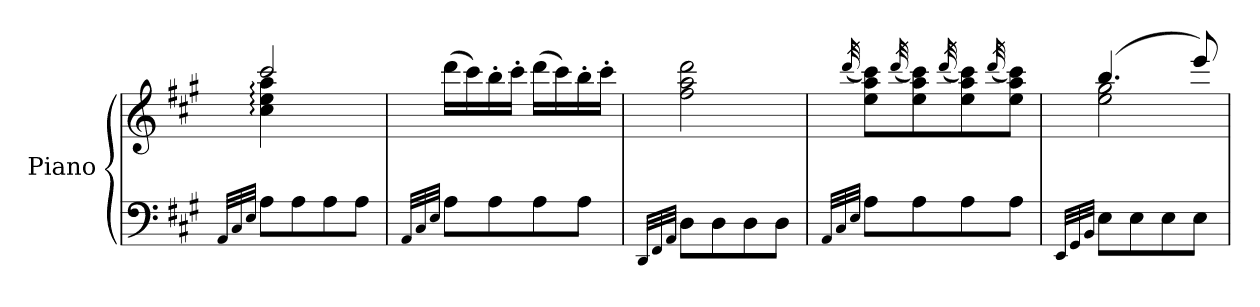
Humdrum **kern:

**kern	**kern
*part1	*part1
*staff2	*staff1
*I"Piano	*
*I'Pno	*
*clefF4	*clefG2
*k[f#c#g#]	*k[f#c#g#]
*A:	*A:
=1	=1
32qAA/LLL	.
32qC#/	.
32qE/JJJ	.
*	*^
8A\L	2ccc#/	4cc#\: 4ee\: 4aa\:
8A\	.	.
8A\	.	4ryy
8A\J	.	.
*	*v	*v
=2	=2
32qAA/LLL	.
32qC#/	.
32qE/JJJ	.
8A\L	(>16ddd\LL
.	16ccc#\)
8A\	16bb'>\
.	16ccc#'>\JJ
8A\	(>16ddd\LL
.	16ccc#\)
8A\J	16bb'>\
.	16ccc#'>\JJ
=3	=3
32qDD/LLL	.
32qFF#/	.
32qAA/JJJ	.
8D\L	2ff#\ 2aa\ 2ddd\
8D\	.
8D\	.
8D\J	.
=4	=4
32qAA/LLL	.
32qC#/	.
32qE/JJJ	(<32qddd/
8A\L	8ee\ 8aa\ 8ccc#\L)
.	(<32qddd/
8A\	8ee\ 8aa\ 8ccc#\)
.	(<32qddd/
8A\	8ee\ 8aa\ 8ccc#\)
.	(<32qddd/
8A\J	8ee\ 8aa\ 8ccc#\J)
=5	=5
32qEE/LLL	.
32qGG#/	.
32qBB/JJJ	.
*	*^
8E\L	(>4.bb/	2ee\ 2gg#\
8E\	.	.
8E\	.	.
8E\J	8eee/)	.
*	*v	*v
=	=
*-	*-
